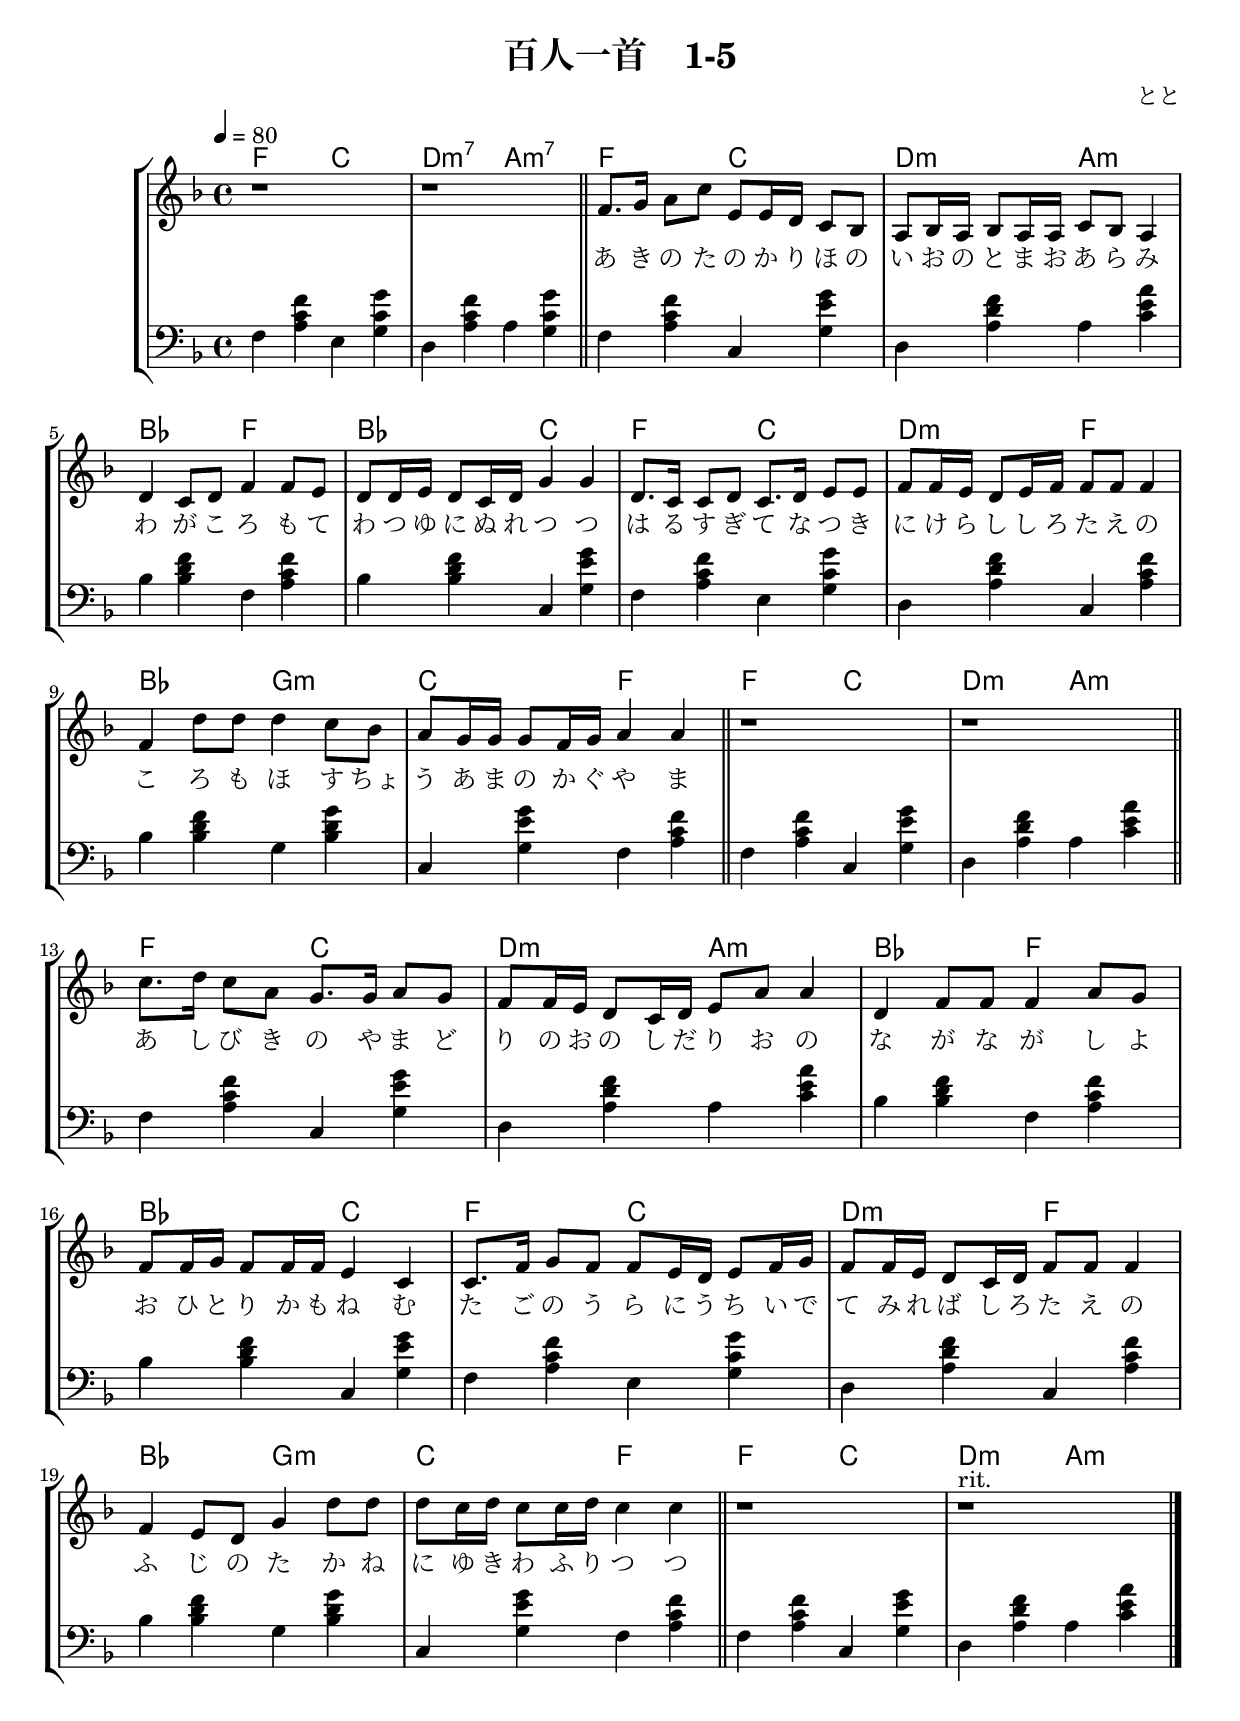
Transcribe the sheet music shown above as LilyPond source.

\version "2.12.1"

\header {
	title = \markup {百人一首　1-5}
	composer = \markup \center-column {とと}
}

harmony = \chordmode {
	f2 c d:min7 a:min7 

	f c d:m a:m bes f bes c f c d:m f bes g:m c f 

	f c d:m a:m 

	f c d:m a:m bes f bes c f c d:m f bes g:m c f 

	f c d:m a:m 
}

melody = {
	\key f \major
	\tempo 4 = 80
	r1 | r1   
	\set Staff.midiInstrument = #"mmi0.42"
	 f'8.  g'16  a'8  c''8  e'8  e'16  d'16  c'8  bes8 
	a8  bes16  a16  bes8  a16  a16  c'8  bes8  a4 
	d'4  c'8  d'8  f'4  f'8  e'8 
	d'8  d'16  e'16  d'8  c'16  d'16  g'4  g'4 
	d'8.  c'16  c'8  d'8  c'8.  d'16  e'8  e'8 
	f'8  f'16  e'16  d'8  e'16  f'16  f'8  f'8  f'4 
	f'4  d''8  d''8  d''4  c''8  bes'8 
	a'8  g'16  g'16  g'8  f'16  g'16  a'4  a'4
	r1 | r1   
	\set Staff.midiInstrument = #"mmi0.42"
	 c''8.  d''16  c''8  a'8  g'8.  g'16  a'8  g'8 
	f'8  f'16  e'16  d'8  c'16  d'16  e'8  a'8  a'4 
	d'4  f'8  f'8  f'4  a'8  g'8 
	f'8  f'16  g'16  f'8  f'16  f'16  e'4  c'4 
	c'8.  f'16  g'8  f'8  f'8  e'16  d'16  e'8  f'16  g'16 
	f'8  f'16  e'16  d'8  c'16  d'16  f'8  f'8  f'4 
	f'4  e'8  d'8  g'4  d''8  d''8 
	d''8  c''16  d''16  c''8  c''16  d''16  c''4  c''4
	r1 | r1^"rit." \bar "|."
}

words = \lyricmode {
	
	あ  き  の  た  の  か  り  ほ  の  い  お  の  と  ま  お  あ  ら  み  わ  が  こ  ろ  も  て  わ  つ  ゆ  に  ぬ  れ  つ  つ  は  る  す  ぎ  て  な  つ  き  に  け  ら  し  し  ろ  た  え  の  こ  ろ  も  ほ  す  ちょ  う  あ  ま  の  か  ぐ  や  ま  
	
	あ  し  び  き  の  や  ま  ど  り  の  お  の  し  だ  り  お  の  な  が  な  が  し  よ  お  ひ  と  り  か  も  ね  む  た  ご  の  う  ら  に  う  ち  い  で  て  み  れ  ば  し  ろ  た  え  の  ふ  じ  の  た  か  ね  に  ゆ  き  わ  ふ  り  つ  つ  
	
}

tempochange = {
	\tempo 4 = 80
	r1 | r1 \bar "||"
	\tempo 4 = 80
	r1 | r1 | r1 | r1 | r1 | r1 | r1 | r1 \bar "||"
	\tempo 4 = 80
	r1 | r1 \bar "||"
	\tempo 4 = 80
	r1 | r1 | r1 | r1 | r1 | r1 | r1 | r1 \bar "||"
	\tempo 4 = 80
	r1 | \tempo 4 = 60 r2 \tempo 4 = 53 r2 \bar "|."
}

mainacc = {
	\clef bass
	\set Staff.midiInstrument = #"Acoustic grand"
	\key f \major
	\tempo 4 = 80
	f4 <a c' f'>4
	e4 <g c' g'>4
	d4 <a c' f'>4
	a4 <g c' g'>4
	\bar "||"

	\set Staff.midiInstrument = #"String Ensemble 1"
	f4 <a c' f'>4
	c4 <g e' g'>4
	d4 <a d' f'>4
	a4 <c' e' a'>4
	bes4 <bes d' f'>4
	f4 <a c' f'>4
	bes4 <bes d' f'>4
	c4 <g e' g'>4
	f4 <a c' f'>4
	e4 <g c' g'>4
	d4 <a d' f'>4
	c4 <a c' f'>4
	bes4 <bes d' f'>4
	g4 <bes d' g'>4
	c4 <g e' g'>4
	f4 <a c' f'>4
	\bar "||"

	\set Staff.midiInstrument = #"String Ensemble 1"
	f4 <a c' f'>4
	c4 <g e' g'>4
	d4 <a d' f'>4
	a4 <c' e' a'>4
	\bar "||"

	\set Staff.midiInstrument = #"String Ensemble 1"
	f4 <a c' f'>4
	c4 <g e' g'>4
	d4 <a d' f'>4
	a4 <c' e' a'>4
	bes4 <bes d' f'>4
	f4 <a c' f'>4
	bes4 <bes d' f'>4
	c4 <g e' g'>4
	f4 <a c' f'>4
	e4 <g c' g'>4
	d4 <a d' f'>4
	c4 <a c' f'>4
	bes4 <bes d' f'>4
	g4 <bes d' g'>4
	c4 <g e' g'>4
	f4 <a c' f'>4
	\bar "||"

	\set Staff.midiInstrument = #"String Ensemble 1"
	f4 <a c' f'>4
	c4 <g e' g'>4
	d4 <a d' f'>4
	a4 <c' e' a'>4
	\bar "|."
}

subacc = {
	\clef bass
	\set Staff.midiInstrument = #"Trumpet"
	\key f \major
	\tempo 4 = 80
	r2
	r2
	r2
	r2
	\bar "||"

	\set Staff.midiInstrument = #"Trumpet"
	r2
	r2
	r2
	r2
	r2
	r2
	r2
	r2
	r2
	r2
	r2
	r2
	r2
	r2
	r2
	r2
	\bar "||"

	\set Staff.midiInstrument = #"Pizzicato Strings"
	r2
	r2
	r2
	r2
	\bar "||"

	\set Staff.midiInstrument = #"Pizzicato Strings"
	r2
	r2
	r2
	r2
	r2
	r2
	r2
	r2
	r2
	r2
	r2
	r2
	r2
	r2
	r2
	r2
	\bar "||"

	\set Staff.midiInstrument = #"Pizzicato Strings"
	r2
	r2
	r2
	r2
	\bar "|."
}

percA = {
	\drummode {
	r1 |r1 \bar "||"
	r1 |r1 |r1 |r1 |r1 |r1 |r1 |r1 \bar "||"
	r1 |r1 \bar "||"
	r1 |r1 |r1 |r1 |r1 |r1 |r1 |r1 \bar "||"
	r1 |r1 \bar "|."
	}
}

percB = {
	\drummode {
	r1 |r1 \bar "||"
	r1 |r1 |r1 |r1 |r1 |r1 |r1 |r1 \bar "||"
	r1 |r1 \bar "||"
	r1 |r1 |r1 |r1 |r1 |r1 |r1 |r1 \bar "||"
	r1 |r1 \bar "|."
	}
}

percC = {
	\drummode {
	r1 |r1 \bar "||"
	r1 |r1 |r1 |r1 |r1 |r1 |r1 |r1 \bar "||"
	r1 |r1 \bar "||"
	r1 |r1 |r1 |r1 |r1 |r1 |r1 |r1 \bar "||"
	r1 |r1 \bar "|."
	}
}

percD = {
	\drummode {
	r1 |r1 \bar "||"
	r1 |r1 |r1 |r1 |r1 |r1 |r1 |r1 \bar "||"
	r1 |r1 \bar "||"
	r1 |r1 |r1 |r1 |r1 |r1 |r1 |r1 \bar "||"
	r1 |r1 \bar "|."
	}
}

percE = {
	\drummode {
	r1 |r1 \bar "||"
	r1 |r1 |r1 |r1 |r1 |r1 |r1 |r1 \bar "||"
	r1 |r1 \bar "||"
	r1 |r1 |r1 |r1 |r1 |r1 |r1 |r1 \bar "||"
	r1 |r1 \bar "|."
	}
}

\score {
	<<
		\new StaffGroup <<
			\new ChordNames {\harmony}
			\new Voice = "melody" {\melody}
			\new Lyrics \lyricsto "melody" \words
			\new Staff = "mainacc" {\mainacc}
		>>
	>>
	\layout { }
}
